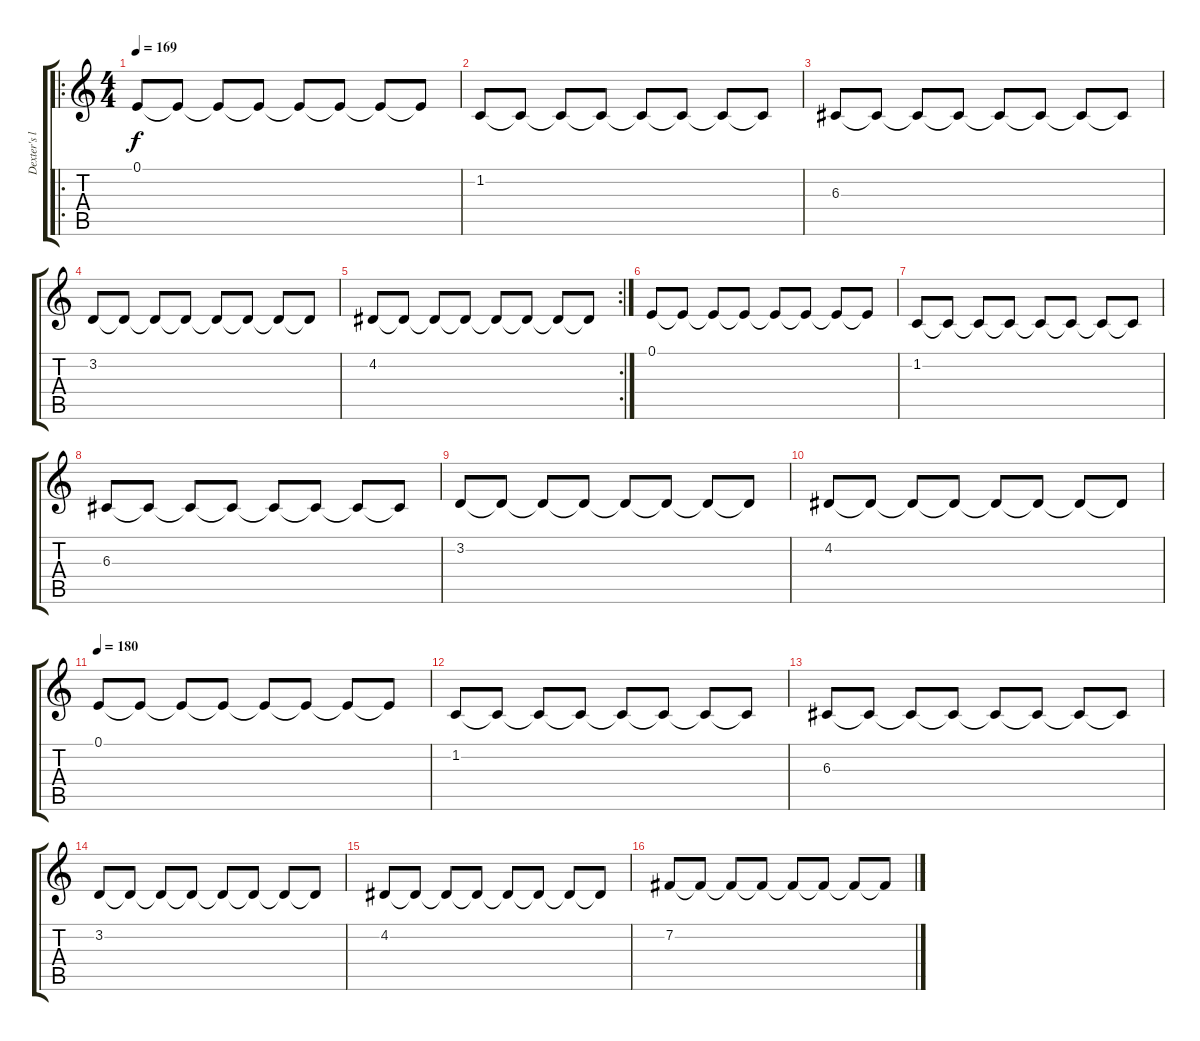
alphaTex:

\track ("Dexter's lyrics" "Dexter's l") {instrument vibraphone}
\staff {score tabs}
\tuning (E4 B3 G3 D3 A2 E2) {hide}
\ro
\ts (4 4)
\tempo 169
\clef g2
\ks c
0.1.8{dy f instrument distortionguitar} 0.1{t}.8 0.1{t}.8 0.1{t}.8 0.1{t}.8 0.1{t}.8 0.1{t}.8 0.1{t}.8 |
1.2.8 1.2{t}.8 1.2{t}.8 1.2{t}.8 1.2{t}.8 1.2{t}.8 1.2{t}.8 1.2{t}.8 |
6.3.8 6.3{t}.8 6.3{t}.8 6.3{t}.8 6.3{t}.8 6.3{t}.8 6.3{t}.8 6.3{t}.8 |
3.2.8 3.2{t}.8 3.2{t}.8 3.2{t}.8 3.2{t}.8 3.2{t}.8 3.2{t}.8 3.2{t}.8 |
\rc 2
4.2.8 4.2{t}.8 4.2{t}.8 4.2{t}.8 4.2{t}.8 4.2{t}.8 4.2{t}.8 4.2{t}.8 |
0.1.8 0.1{t}.8 0.1{t}.8 0.1{t}.8 0.1{t}.8 0.1{t}.8 0.1{t}.8 0.1{t}.8 |
1.2.8 1.2{t}.8 1.2{t}.8 1.2{t}.8 1.2{t}.8 1.2{t}.8 1.2{t}.8 1.2{t}.8 |
6.3.8 6.3{t}.8 6.3{t}.8 6.3{t}.8 6.3{t}.8 6.3{t}.8 6.3{t}.8 6.3{t}.8 |
3.2.8 3.2{t}.8 3.2{t}.8 3.2{t}.8 3.2{t}.8 3.2{t}.8 3.2{t}.8 3.2{t}.8 |
4.2.8 4.2{t}.8 4.2{t}.8 4.2{t}.8 4.2{t}.8 4.2{t}.8 4.2{t}.8 4.2{t}.8 |
\tempo 180
0.1.8 0.1{t}.8 0.1{t}.8 0.1{t}.8 0.1{t}.8 0.1{t}.8 0.1{t}.8 0.1{t}.8 |
1.2.8 1.2{t}.8 1.2{t}.8 1.2{t}.8 1.2{t}.8 1.2{t}.8 1.2{t}.8 1.2{t}.8 |
6.3.8 6.3{t}.8 6.3{t}.8 6.3{t}.8 6.3{t}.8 6.3{t}.8 6.3{t}.8 6.3{t}.8 |
3.2.8 3.2{t}.8 3.2{t}.8 3.2{t}.8 3.2{t}.8 3.2{t}.8 3.2{t}.8 3.2{t}.8 |
4.2.8 4.2{t}.8 4.2{t}.8 4.2{t}.8 4.2{t}.8 4.2{t}.8 4.2{t}.8 4.2{t}.8 |
7.2.8 7.2{t}.8 7.2{t}.8 7.2{t}.8 7.2{t}.8 7.2{t}.8 7.2{t}.8 7.2{t}.8
